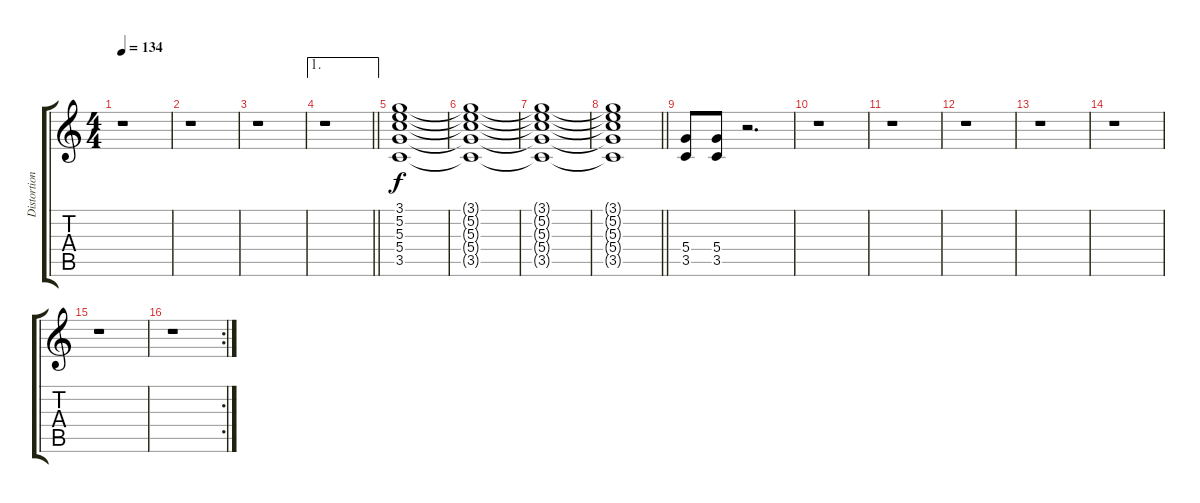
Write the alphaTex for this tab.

\track ("Distortion" "Distortion") {instrument distortionguitar}
\staff {score tabs}
\tuning (E4 B3 G3 D3 A2 E2) {hide}
\ts (4 4)
\tempo 134
\clef g2
\ks c
r.1{dy f} |
r.1 |
r.1 |
\ae 1
\barLineRight lightlight
r.1 |
(3.1 5.2 5.3 5.4 3.5).1 |
(3.1{t} 5.2{t} 5.3{t} 5.4{t} 3.5{t}).1 |
(3.1{t} 5.2{t} 5.3{t} 5.4{t} 3.5{t}).1 |
\barLineRight lightlight
(3.1{t} 5.2{t} 5.3{t} 5.4{t} 3.5{t}).1 |
(5.4 3.5).8 (5.4 3.5).8 r.2{d} |
r.1 |
r.1 |
r.1 |
r.1 |
r.1 |
r.1 |
\rc 2
r.1
